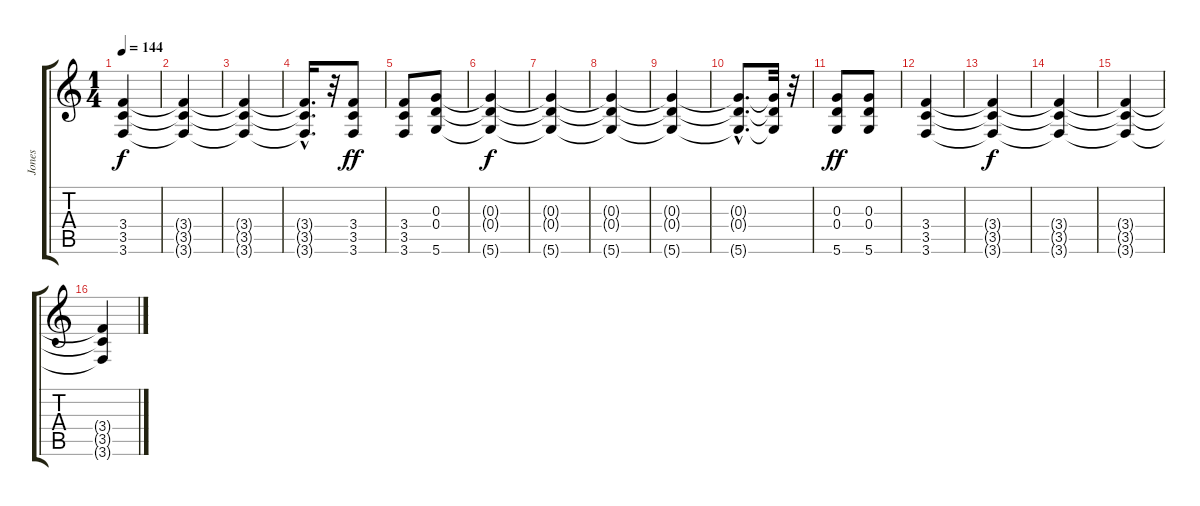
\track ("Jones" "Jones") {instrument distortionguitar}
\staff {score tabs}
\tuning (E4 B3 G3 D3 A2 D2) {hide}
\ts (1 4)
\tempo 144
\clef g2
\ks c
(3.4{t} 3.5{t} 3.6{t}).4{dy f} |
(3.4{t} 3.5{t} 3.6{t}).4 |
(3.4{t} 3.5{t} 3.6{t}).4 |
(3.4{hac t} 3.5{hac t} 3.6{hac t}).16{d} r.32 (3.4 3.5 3.6).8{dy ff} |
(3.4 3.5 3.6).8 (0.3 0.4 5.6).8 |
(0.3{t} 0.4{t} 5.6{t}).4{dy f} |
(0.3{t} 0.4{t} 5.6{t}).4 |
(0.3{t} 0.4{t} 5.6{t}).4 |
(0.3{t} 0.4{t} 5.6{t}).4 |
(0.3{hac t} 0.4{hac t} 5.6{hac t}).8{d} (0.3{t} 0.4{t} 5.6{t}).32 r.32 |
(0.3 0.4 5.6).8{dy ff} (0.3 0.4 5.6).8 |
(3.4 3.5 3.6).4 |
(3.4{t} 3.5{t} 3.6{t}).4{dy f} |
(3.4{t} 3.5{t} 3.6{t}).4 |
(3.4{t} 3.5{t} 3.6{t}).4 |
(3.4{t} 3.5{t} 3.6{t}).4
